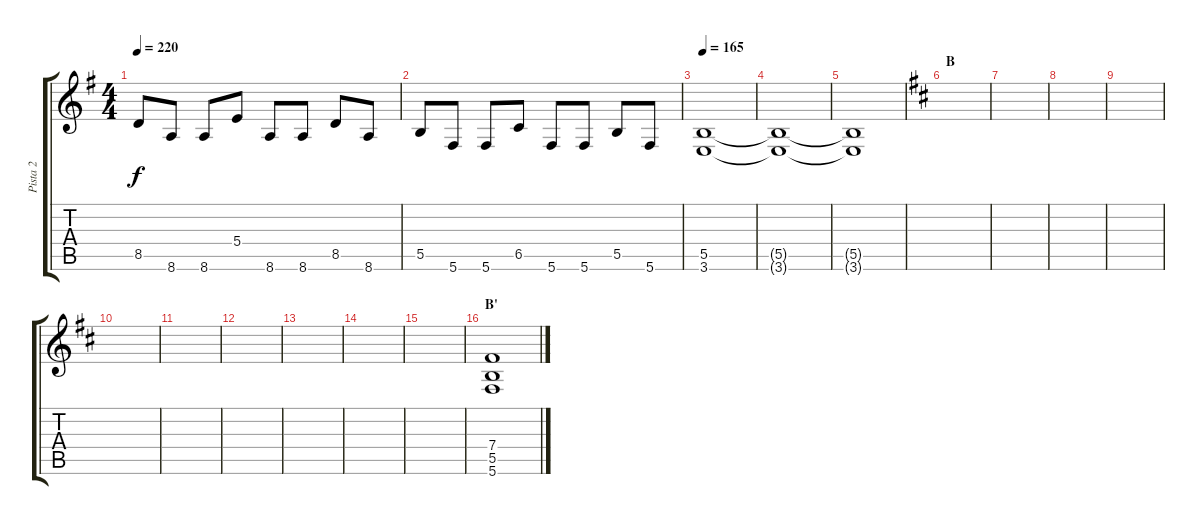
\track ("Pista 2" "Pista 2") {instrument distortionguitar}
\staff {score tabs}
\tuning (Db4 Ab3 E3 B2 Gb2 Db2) {hide}
\ts (4 4)
\tempo 220
\clef g2
\ks g
8.5.8{dy f} 8.6.8 8.6.8 5.4.8 8.6.8 8.6.8 8.5.8 8.6.8 |
5.5.8 5.6.8 5.6.8 6.5.8 5.6.8 5.6.8 5.5.8 5.6.8 |
\tempo 165
(5.5 3.6).1 |
(5.5{t} 3.6{t}).1 |
(5.5{t} 3.6{t}).1 |
\section ("" "B")
\ks d
|
|
|
|
|
|
|
|
|
|
\section ("" "B'")
(7.4 5.5 5.6).1
